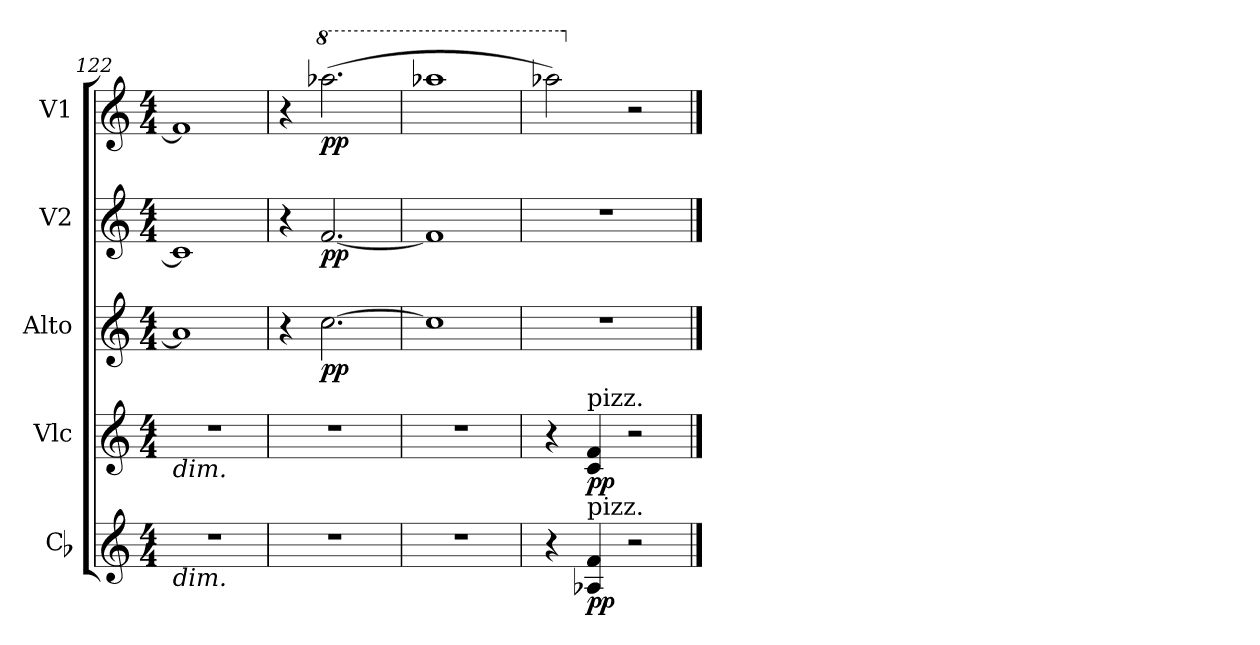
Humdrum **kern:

**kern	**dynam	**kern	**dynam	**kern	**dynam	**kern	**dynam	**kern	**dynam
*part5	*part5	*part4	*part4	*part3	*part3	*part2	*part2	*part1	*part1
*staff5	*staff5	*staff4	*staff4	*staff3	*staff3	*staff2	*staff2	*staff1	*staff1
*I"Cb	*	*I"Vlc	*	*I"Alto	*	*I"V2	*	*I"V1	*
*I'Cb	*	*I'Vlc	*	*I'Alt.	*	*I'V2	*	*I'V1	*
*clefG2	*	*clefG2	*	*clefG2	*	*clefG2	*	*clefG2	*
*ITrd7c12	*	*	*	*	*	*	*	*	*
*k[]	*	*k[]	*	*k[]	*	*k[]	*	*k[]	*
*M4/4	*	*M4/4	*	*M4/4	*	*M4/4	*	*M4/4	*
=122	=122	=122	=122	=122	=122	=122	=122	=122	=122
!	!	!LO:TX:b:i:t=dim.	!	!	!	!	!	!	!
!LO:TX:b:i:t=dim.	!	!	!	!	!	!	!	!	!
1r	.	1r	.	1a-]	.	1c]	.	1f]	.
=123	=123	=123	=123	=123	=123	=123	=123	=123	=123
1r	.	1r	.	4r	.	4r	.	4r	.
*	*	*	*	*	*	*	*	*8va	*
!	!	!	!	!	!LO:DY:b	!	!LO:DY:b	!	!LO:DY:b
.	.	.	.	[2.cc\	pp	[2.f/	pp	(>2.aaa-X\	pp
=124	=124	=124	=124	=124	=124	=124	=124	=124	=124
1r	.	1r	.	1cc]	.	1f]	.	1aaa-X	.
=125	=125	=125	=125	=125	=125	=125	=125	=125	=125
4r	.	4r	.	1r	.	1r	.	2aaa-X\)	.
!	!	!LO:TX:a:t=pizz.	!	!	!	!	!	!	!
!LO:TX:a:t=pizz.	!	!	!	!	!	!	!	!	!
!	!LO:DY:b	!	!LO:DY:b	!	!	!	!	!	!
4AA-X/ 4F/	pp	4c/ 4f/	pp	.	.	.	.	.	.
*	*	*	*	*	*	*	*	*X8va	*
2r	.	2r	.	.	.	.	.	2r	.
==	==	==	==	==	==	==	==	==	==
*-	*-	*-	*-	*-	*-	*-	*-	*-	*-
